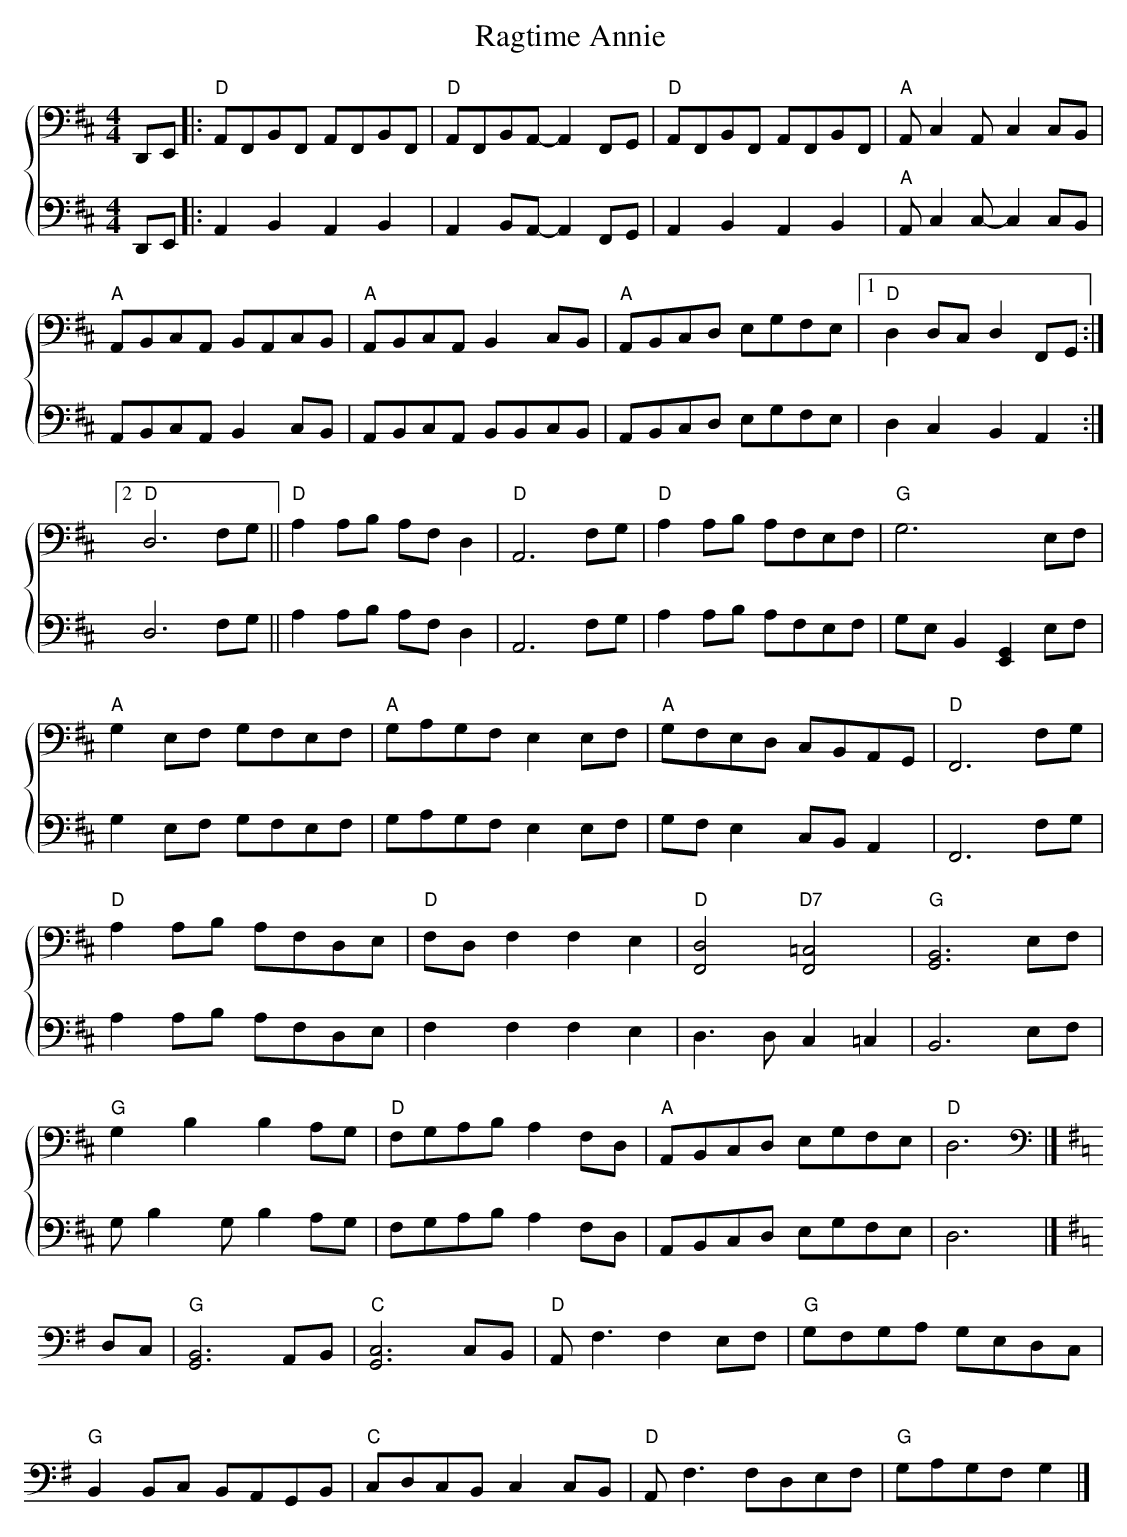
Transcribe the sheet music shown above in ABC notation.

X:1
T:Ragtime Annie
M:4/4
L:1/8
K:D
%%staves {RH|LH}
V:RH clef=bass middle=d octave=0 staves=2 brace=2
V:LH clef=bass middle=d octave=0
[V:RH] DE |: "D" AFBF AFBF | "D" AFBA-A2FG | "D" AFBF AFBF  | "A" Ac2A c2cB |
[V:LH] DE |:     A2B2 A2B2 |     A2BA-A2FG |     A2B2 A2B2  | "A" Ac2c-c2cB |
[V:RH] "A" ABcA BAcB | "A" ABcA B2cB | "A" ABcd egfe |1 "D" d2 dc d2 FG :|2
[V:LH]     ABcA B2cB |     ABcA BBcB |     ABcd egfe |      d2 c2 B2 A2 :|
[V:RH] "D" d6 fg || "D" a2ab afd2 | "D" A6 fg | "D" a2ab afef | "G" g6         ef |
[V:LH]     d6 fg ||     a2ab afd2 |     A6 fg |     a2ab afef |     geB2 [G2E2]ef |
[V:RH] "A" g2ef gfef | "A" gagf e2ef | "A" gfed cBAG | "D" F6 fg |
[V:LH]     g2ef gfef |     gagf e2ef |     gfe2 cBA2 |     F6 fg |
[V:RH] "D" a2ab afde | "D" fdf2 f2e2 | "D" [d4F4] "D7" [=c4F4] | "G" [B6G6] ef |
[V:LH]     a2ab afde |     f2f2 f2e2 |      d3d         c2=c2  |      B6    ef |
[V:RH] "G" g2b2 b2ag | "D" fgab a2fd | "A" ABcd egfe | "D" d6 |]
K:G
[V:LH]     gb2g b2ag |     fgab a2fd |     ABcd egfe |     d6 |]
K:G
%%staves LH
V: LH clef=bass middle=d octave=0 brace=0
[V:LH] dc | "G" [B6G6] AB | "C" [c6G6] cB | "D" Af3 f2ef | "G" gfga gedc |
[V:LH] "G" B2Bc BAGB | "C" cdcB c2cB | "D" Af3 fdef | "G" gagf g2 |]
